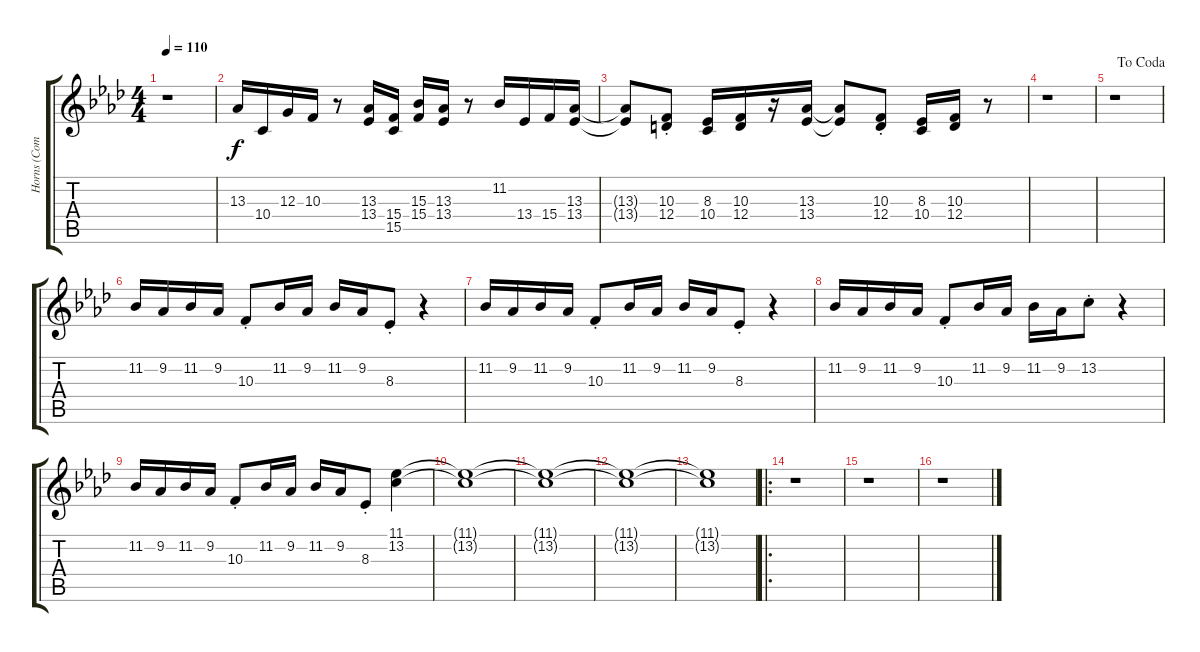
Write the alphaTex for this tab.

\track ("Horns (Combined)" "Horns (Com") {instrument altosax}
\staff {score tabs}
\tuning (E4 B3 G3 D3 A2 E2) {hide}
\ts (4 4)
\tempo 110
\clef g2
\ks ab
r.1{dy f} |
13.3.16 10.4.16 12.3.16 10.3.16 r.8 (13.3 13.4).16 (15.4 15.5).16 (15.3 15.4).16 (13.3 13.4).16 r.8 11.2.16 13.4.16 15.4.16 (13.3 13.4).16 |
(13.3{t} 13.4{t}).8 (10.3{st} 12.4{st}).8 (8.3 10.4).16 (10.3 12.4).16 r.16 (13.3 13.4).16 (13.3{t} 13.4{t}).8 (10.3{st} 12.4{st}).8 (8.3 10.4).16 (10.3 12.4).16 r.8 |
r.1 |
\jump dacoda
r.1 |
11.2.16 9.2.16 11.2.16 9.2.16 10.3{st}.8 11.2.16 9.2.16 11.2.16 9.2.16 8.3{st}.8 r.4 |
11.2.16 9.2.16 11.2.16 9.2.16 10.3{st}.8 11.2.16 9.2.16 11.2.16 9.2.16 8.3{st}.8 r.4 |
11.2.16 9.2.16 11.2.16 9.2.16 10.3{st}.8 11.2.16 9.2.16 11.2.16 9.2.16 13.2{st}.8 r.4 |
11.2.16 9.2.16 11.2.16 9.2.16 10.3{st}.8 11.2.16 9.2.16 11.2.16 9.2.16 8.3{st}.8 (11.1 13.2).4 |
(11.1{t} 13.2{t}).1 |
(11.1{t} 13.2{t}).1 |
(11.1{t} 13.2{t}).1 |
(11.1{t} 13.2{t}).1 |
\ro
r.1 |
r.1 |
r.1
